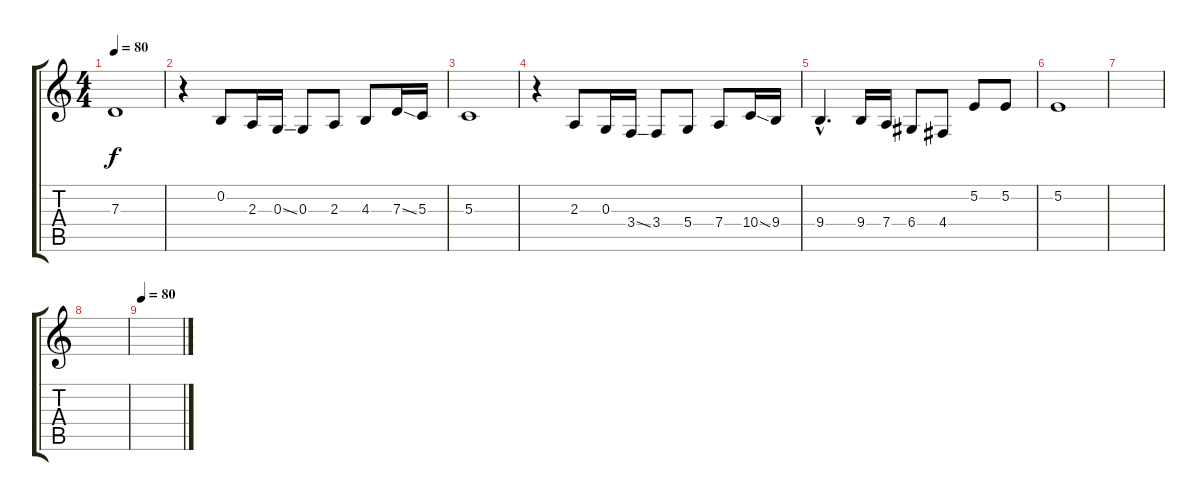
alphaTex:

\track "" {instrument altosax}
\staff {score tabs}
\tuning (E4 B3 G3 D3 A2 E2) {hide}
\ts (4 4)
\tempo 80
\clef g2
\ks c
7.3.1{dy f} |
r.4 0.2.8 2.3.16 0.3{ss}.16 0.3.8 2.3.8 4.3.8 7.3{ss}.16 5.3.16 |
5.3.1 |
r.4 2.3.8 0.3.16 3.4{ss}.16 3.4.8 5.4.8 7.4.8 10.4{ss}.16 9.4.16 |
9.4{hac}.4{d} 9.4.16 7.4.16 6.4.8 4.4.8 5.2.8 5.2.8 |
5.2.1 |
|
|
\tempo 80
